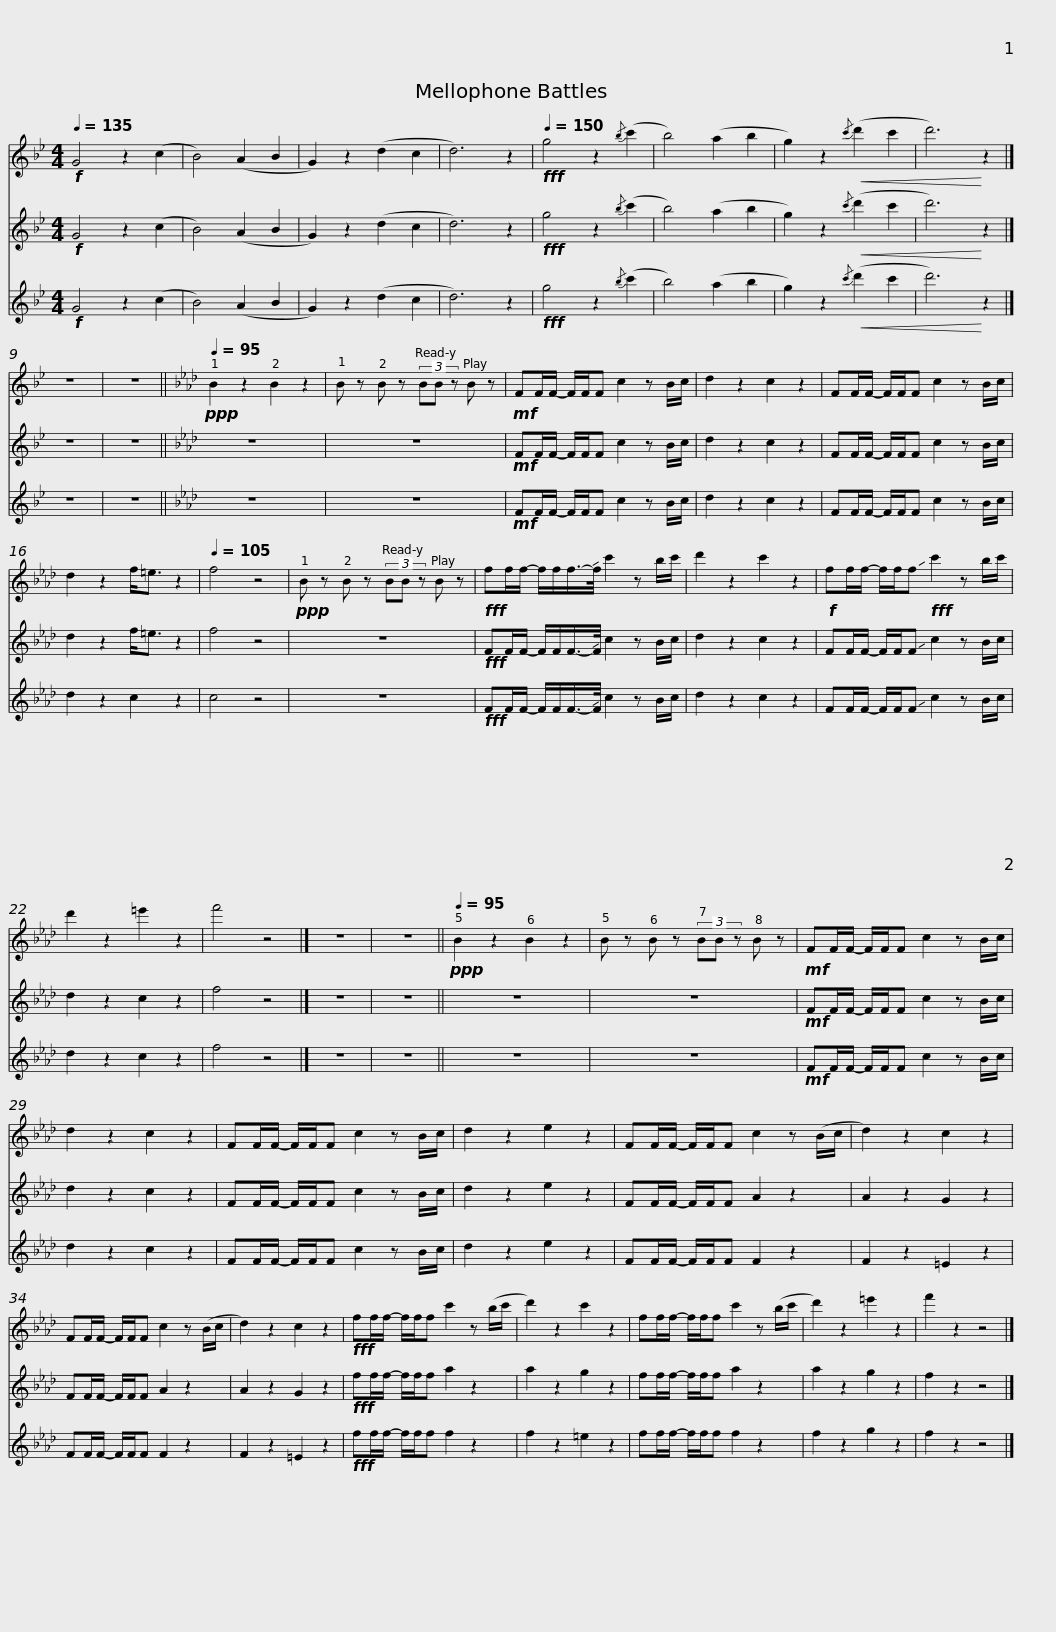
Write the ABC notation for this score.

X:1
%%score 1 2 3
L:1/8
Q:1/4=135
M:4/4
I:linebreak $
K:none
V:1 treble transpose=-7
V:2 treble transpose=-7
V:3 treble transpose=-7
V:1
[K:Bb]!f! G4 z2 (c2 | B4) (A2 B2 | G2) z2 (d2 c2 | d6) z2 |[Q:1/4=150]!fff! g4 z2{/b} (c'2 | %5
 b4) (a2 b2 | g2) z2!<(!{/c'} (d'2 c'2 | d'6)!<)! z2 |] z8 | z8 ||$ %10
[K:Ab][Q:1/4=95]!ppp! B2 z2 B2 z2 | B z B z (3BB z B z |!mf! FF/F/- F/F/F c2 z B/c/ | d2 z2 c2 z2 | FF/F/- F/F/F c2 z B/c/ |$ %15
 d2 z2 f<=e z2 |[Q:1/4=105] f4 z4 |!ppp! B z B z (3BB z B z |!fff! ff/f/- f/f/f/->!-(!f/ !-)!c'2 z b/c'/ | d'2 z2 c'2 z2 |$ %20
!f! ff/f/- f/f/!-(!f!fff! !-)!c'2 z b/c'/ | d'2 z2 =e'2 z2 | f'4 z4 |] z8 | z8 || %25
!ppp![Q:1/4=95] B2 z2 B2 z2 | B z B z (3BB z B z |$!mf! FF/F/- F/F/F c2 z B/c/ | d2 z2 c2 z2 | FF/F/- F/F/F c2 z B/c/ | %30
 d2 z2 e2 z2 | FF/F/- F/F/F c2 z (B/c/ | d2) z2 c2 z2 |$ FF/F/- F/F/F c2 z (B/c/ | d2) z2 c2 z2 | %35
!fff! ff/f/- f/f/f c'2 z (b/c'/ | d'2) z2 c'2 z2 | ff/f/- f/f/f c'2 z (b/c'/ |$ d'2) z2 =e'2 z2 | f'2 z2 z4 |] %40
V:2
[K:Bb]!f! G4 z2 (c2 | B4) (A2 B2 | G2) z2 (d2 c2 | d6) z2 |!fff! g4 z2{/b} (c'2 | %5
 b4) (a2 b2 | g2) z2!<(!{/c'} (d'2 c'2 | d'6)!<)! z2 |] z8 | z8 ||$ %10
[K:Ab] z8 | z8 |!mf! FF/F/- F/F/F c2 z B/c/ | d2 z2 c2 z2 | FF/F/- F/F/F c2 z B/c/ |$ %15
 d2 z2 f<=e z2 | f4 z4 | z8 |!fff! FF/F/- F/F/F/->!-(!F/ !-)!c2 z B/c/ | d2 z2 c2 z2 |$ %20
 FF/F/- F/F/!-(!F !-)!c2 z B/c/ | d2 z2 c2 z2 | f4 z4 |] z8 | z8 || %25
 z8 | z8 |$!mf! FF/F/- F/F/F c2 z B/c/ | d2 z2 c2 z2 | FF/F/- F/F/F c2 z B/c/ | %30
 d2 z2 e2 z2 | FF/F/- F/F/F A2 z2 | A2 z2 G2 z2 |$ FF/F/- F/F/F A2 z2 | A2 z2 G2 z2 | %35
!fff! ff/f/- f/f/f a2 z2 | a2 z2 g2 z2 | ff/f/- f/f/f a2 z2 |$ a2 z2 g2 z2 | f2 z2 z4 |] %40
V:3
[K:Bb]!f! G4 z2 (c2 | B4) (A2 B2 | G2) z2 (d2 c2 | d6) z2 |!fff! g4 z2{/b} (c'2 | %5
 b4) (a2 b2 | g2) z2!<(!{/c'} (d'2 c'2 | d'6)!<)! z2 |] z8 | z8 ||$ %10
[K:Ab] z8 | z8 |!mf! FF/F/- F/F/F c2 z B/c/ | d2 z2 c2 z2 | FF/F/- F/F/F c2 z B/c/ |$ %15
 d2 z2 c2 z2 | c4 z4 | z8 |!fff! FF/F/- F/F/F/->!-(!F/ !-)!c2 z B/c/ | d2 z2 c2 z2 |$ %20
 FF/F/- F/F/!-(!F !-)!c2 z B/c/ | d2 z2 c2 z2 | f4 z4 |] z8 | z8 || %25
 z8 | z8 |$!mf! FF/F/- F/F/F c2 z B/c/ | d2 z2 c2 z2 | FF/F/- F/F/F c2 z B/c/ | %30
 d2 z2 e2 z2 | FF/F/- F/F/F F2 z2 | F2 z2 =E2 z2 |$ FF/F/- F/F/F F2 z2 | F2 z2 =E2 z2 | %35
!fff! ff/f/- f/f/f f2 z2 | f2 z2 =e2 z2 | ff/f/- f/f/f f2 z2 |$ f2 z2 g2 z2 | f2 z2 z4 |] %40
